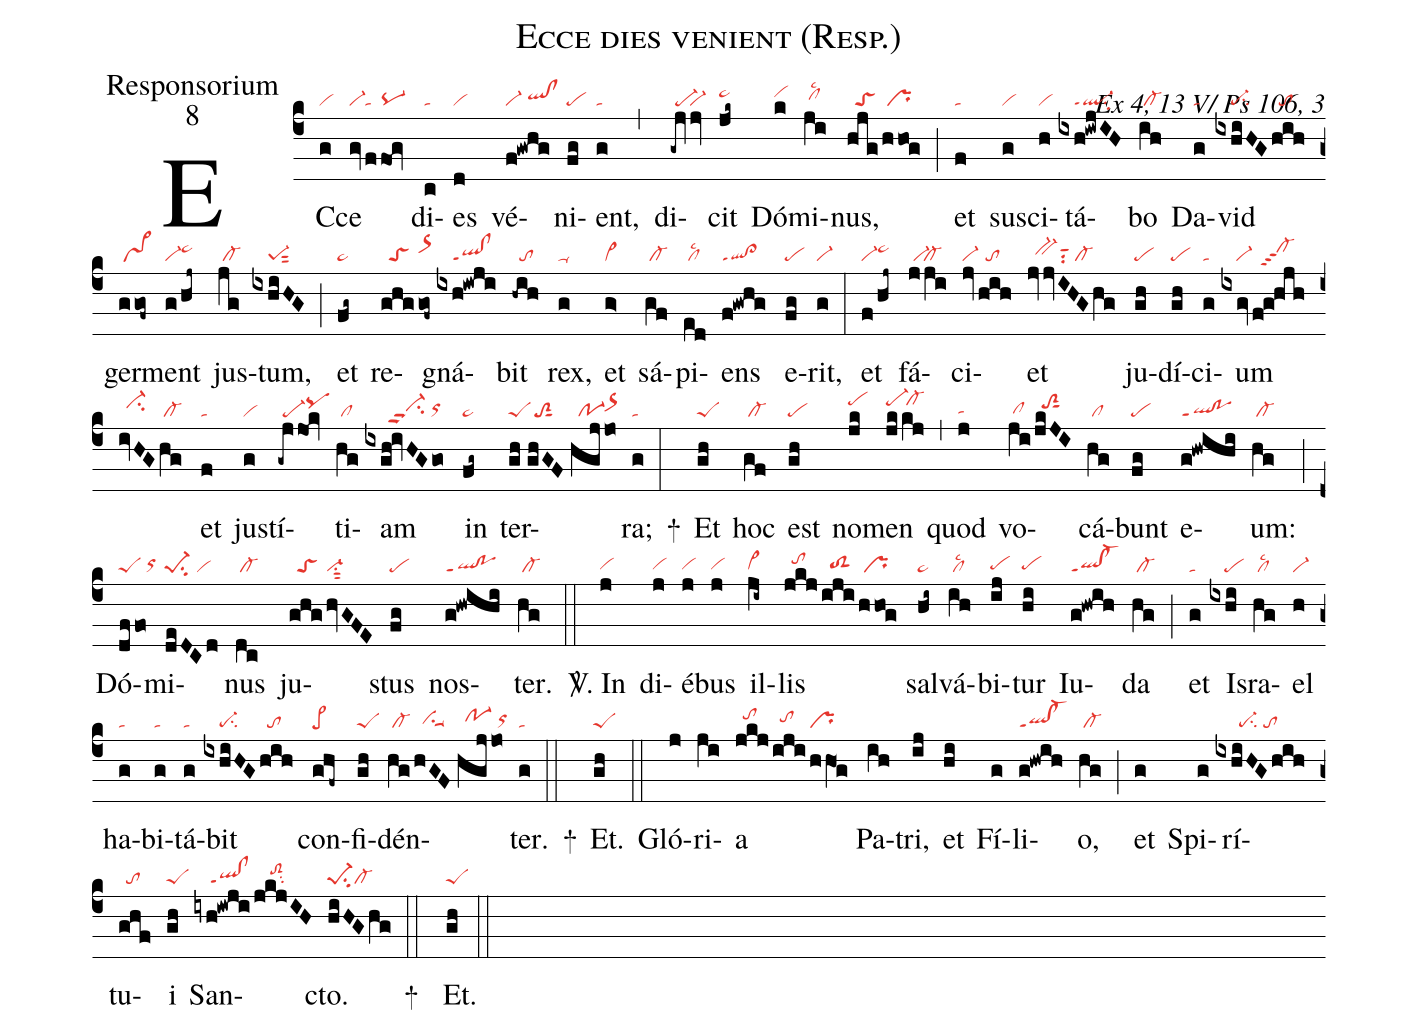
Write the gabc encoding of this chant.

name:Ecce dies venient (Resp.);
office-part:Responsorium;
mode:8;
commentary:Ex 4, 13 V/ Ps 106, 3;
nabc-lines:1;
%%
(c4)EC(g|vi)ce(gv|vi-|/f|ta|fog|pq-) di(c|ta)es(d|vi) vé(f!gwhg|vi-/qlhh!clhh)ni(fg|pe)ent,(g|ta) (,) di(-gqj|/pe-|jv|vi-)cit(jk~|pe~hi) Dó(k|vihi)mi(ji|/clhhlsc2)nus,(hjg|//toS|/hhog|/pr) (;) et(f|ta) su(g|vi)sci(h|vi)tá(ixh!iwjIH|////ql-ppt1su2)bo(ih|/cl-) Da(g|ta)vid(ixhiHG|////pe-su2|hih|//to) ger(ggof~|/vs>)ment(g/hj~|vi-pe~hi) jus(jg|/cl-)tum,(ixhiHG|////pe-1sut2) (;) et(fg~|pe~) re(ghg|//toS|gof~|or>hi)gná(ixh!iwji|////ql!clppt1)bit(-hih|//to) rex,(g|ta-) et(g>|vi>) sá(gf|/cl-)pi(ed|/cllsc2)ens(f!gwhg|ql!cl>ppt1) e(fg|pe)rit,(g|vi-) (:) et(f/hj~|vi-pe~hi) fá(j|/vi-|ji|cl-)ci(jv|vi-|/hih|//to)et(jvjvIHGhg|//bv-hhsut1su2/cl-) ju(gh|pe)dí(gh|pe)ci(g|ta)um(ixgv|////vi-|/f!g!hjh|//cl-hippt3|/ivHG|//ci-hi|hg|/cl-) et(f|ta) jus(g|vi)tí(-gjjok|/pe-pqhi)ti(hg|/cl)am(ixgh!ivHGgo|//////vi-hhppu2su2/orhh) in(fg~|pe~) ter(gh|peS|//ghGF|//toS2sut1|//hgj|//po-1|j>o|or>hh)ra;(g|ta) (:)

+() Et(gh|peS) hoc(gf|/cl-) est(gh|pe) no(jk|pehj)men(jk|pe-hj|kj|/cl-hj) (,) quod(j|tahg) vo(ji|/clhg|/jkJI|//toS2hisut1)cá(hg|/cl)bunt(fg|pe) e(g!hwihi|ql!poppt1)um:(hg|/cl-) (;) Dó(dffo|peS/orhh)mi(deDCd|pe-1su2/vi)nus(dc|/cl-) ju(ghg|//toS|/hvGFE|vi-su1sut2)stus(fg|pe) nos(g!hwihi|ql!poppt1)ter.(hg|/cl-) (::)

<sp>V/</sp>. In(j|vihg) di(j|vihg)é(j|vihg)bus(j|vihg) il(ji~|cl~hg)lis(jkj|//tohi|/iji|//toS2hg|/hhog|/pr) sal(hi~|pe~)vá(ih|/cllsc2)bi(ij|pehg)tur(hi|pehg) Iu(g!hwih|ql!cl-ppt1)da(hg|/cl-) (;) et(g|ta) Is(ixhi|////pe)ra(hg|/cllsc2)el(h|vi-) ha(g|ta)bi(g|ta)tá(g|ta)bit(ixhiHG|////pe-su2|hih|//to) con(ghf~|pe>)fi(gh|peS)dén(hg|/cl-|hGF|//vihgsu1suu1|//hgjjo|//po-1hh/orhh)ter.(g|ta) (::)

+() Et.(gh|peS) (::)

Gló(j)ri(ji)a(jkj|//tohi|/iji|//tohh|/hhO1g|pr) Pa(ih)tri,(ij)
et(hi) Fí(g)li(g!hwih|ql!cl-ppt1)o,(hg|/cl-) (;)
et(g) Spi(g)rí(ixhiHGhih|//////pe-su2/to)tu(ghf|//to)i(gh|peS)
San(iyh!iwji|////ql!clppt1|/jkjIH|////toS2hisu2)cto.(hiHGhg|pe-1su2cl-) (::)

+() Et.(gh|peS) (::)
